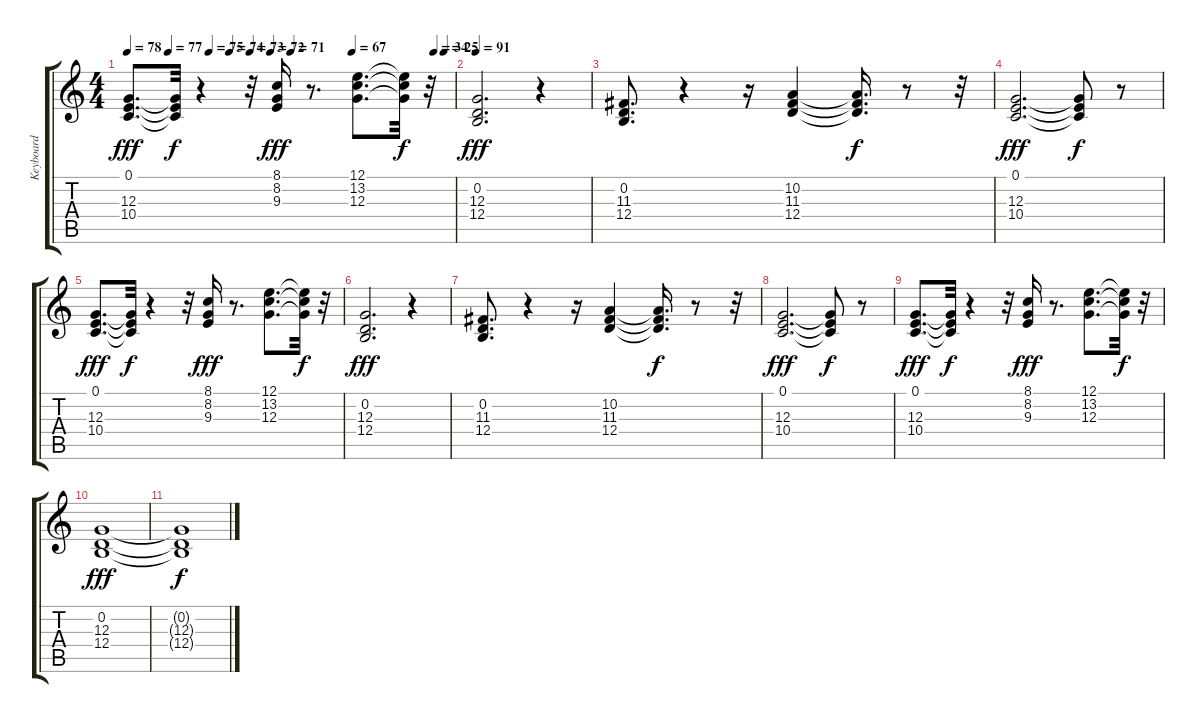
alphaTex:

\track ("Keyboard" "Keyboard") {instrument electricpiano2}
\staff {score tabs}
\tuning (E4 B3 G3 D3 A2 E2) {hide}
\ts (4 4)
\tempo 78
\tempo (77 0.125)
\tempo (75 0.25)
\tempo (74 0.3125)
\tempo (73 0.375)
\tempo (72 0.4375)
\tempo (71 0.5)
\tempo (67 0.6875)
\tempo (34 0.9375)
\tempo (25 0.96875)
\clef g2
\ks c
(0.1 12.3 10.4).8{d dy fff} (0.1{t} 12.3{t} 10.4{t}).32{dy f} r.4 r.32 (8.1 8.2 9.3).16{dy fff} r.8{d} (12.1 13.2 12.3).8{d} (12.1{t} 13.2{t} 12.3{t}).32{dy f} r.32 |
\tempo 91
(0.2 12.3 12.4).2{d dy fff} r.4 |
(0.2 11.3 12.4).8{d} r.4 r.16 (10.2 11.3 12.4).4 (10.2{t} 11.3{t} 12.4{t}).16{d dy f} r.8 r.32 |
(0.1 12.3 10.4).2{d dy fff} (0.1{t} 12.3{t} 10.4{t}).8{dy f} r.8 |
(0.1 12.3 10.4).8{d dy fff} (0.1{t} 12.3{t} 10.4{t}).32{dy f} r.4 r.32 (8.1 8.2 9.3).16{dy fff} r.8{d} (12.1 13.2 12.3).8{d} (12.1{t} 13.2{t} 12.3{t}).32{dy f} r.32 |
(0.2 12.3 12.4).2{d dy fff} r.4 |
(0.2 11.3 12.4).8{d} r.4 r.16 (10.2 11.3 12.4).4 (10.2{t} 11.3{t} 12.4{t}).16{d dy f} r.8 r.32 |
(0.1 12.3 10.4).2{d dy fff} (0.1{t} 12.3{t} 10.4{t}).8{dy f} r.8 |
(0.1 12.3 10.4).8{d dy fff} (0.1{t} 12.3{t} 10.4{t}).32{dy f} r.4 r.32 (8.1 8.2 9.3).16{dy fff} r.8{d} (12.1 13.2 12.3).8{d} (12.1{t} 13.2{t} 12.3{t}).32{dy f} r.32 |
(0.2 12.3 12.4).1{dy fff} |
(0.2{t} 12.3{t} 12.4{t}).1{dy f}
